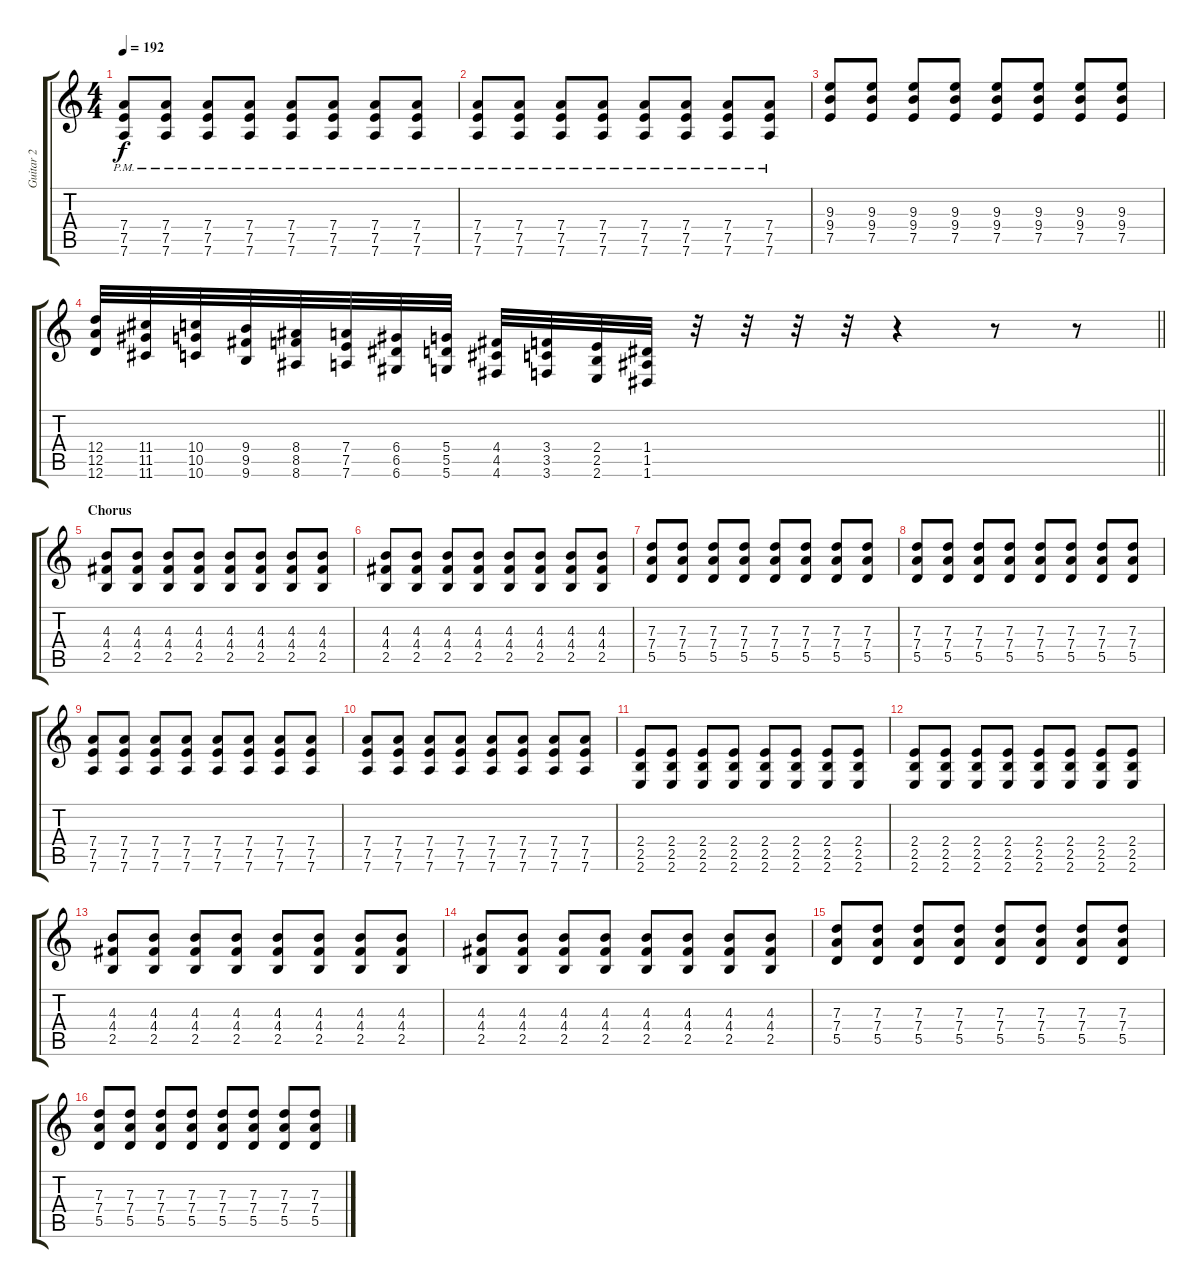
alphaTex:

\track ("Guitar 2" "Guitar 2") {instrument distortionguitar}
\staff {score tabs}
\tuning (E4 B3 G3 D3 A2 D2) {hide}
\ts (4 4)
\tempo 192
\clef g2
\ks c
(7.4{pm} 7.5{pm} 7.6{pm}).8{dy f} (7.4{pm} 7.5{pm} 7.6{pm}).8 (7.4{pm} 7.5{pm} 7.6{pm}).8 (7.4{pm} 7.5{pm} 7.6{pm}).8 (7.4{pm} 7.5{pm} 7.6{pm}).8 (7.4{pm} 7.5{pm} 7.6{pm}).8 (7.4{pm} 7.5{pm} 7.6{pm}).8 (7.4{pm} 7.5{pm} 7.6{pm}).8 |
(7.4{pm} 7.5{pm} 7.6{pm}).8 (7.4{pm} 7.5{pm} 7.6{pm}).8 (7.4{pm} 7.5{pm} 7.6{pm}).8 (7.4{pm} 7.5{pm} 7.6{pm}).8 (7.4{pm} 7.5{pm} 7.6{pm}).8 (7.4{pm} 7.5{pm} 7.6{pm}).8 (7.4{pm} 7.5{pm} 7.6{pm}).8 (7.4{pm} 7.5{pm} 7.6{pm}).8 |
(9.3 9.4 7.5).8 (9.3 9.4 7.5).8 (9.3 9.4 7.5).8 (9.3 9.4 7.5).8 (9.3 9.4 7.5).8 (9.3 9.4 7.5).8 (9.3 9.4 7.5).8 (9.3 9.4 7.5).8 |
\barLineRight lightlight
(12.4 12.5 12.6).32 (11.4 11.5 11.6).32 (10.4 10.5 10.6).32 (9.4 9.5 9.6).32 (8.4 8.5 8.6).32 (7.4 7.5 7.6).32 (6.4 6.5 6.6).32 (5.4 5.5 5.6).32 (4.4 4.5 4.6).32 (3.4 3.5 3.6).32 (2.4 2.5 2.6).32 (1.4 1.5 1.6).32 r.32 r.32 r.32 r.32 r.4 r.8 r.8 |
\section ("" "Chorus")
(4.3 4.4 2.5).8 (4.3 4.4 2.5).8 (4.3 4.4 2.5).8 (4.3 4.4 2.5).8 (4.3 4.4 2.5).8 (4.3 4.4 2.5).8 (4.3 4.4 2.5).8 (4.3 4.4 2.5).8 |
(4.3 4.4 2.5).8 (4.3 4.4 2.5).8 (4.3 4.4 2.5).8 (4.3 4.4 2.5).8 (4.3 4.4 2.5).8 (4.3 4.4 2.5).8 (4.3 4.4 2.5).8 (4.3 4.4 2.5).8 |
(7.3 7.4 5.5).8 (7.3 7.4 5.5).8 (7.3 7.4 5.5).8 (7.3 7.4 5.5).8 (7.3 7.4 5.5).8 (7.3 7.4 5.5).8 (7.3 7.4 5.5).8 (7.3 7.4 5.5).8 |
(7.3 7.4 5.5).8 (7.3 7.4 5.5).8 (7.3 7.4 5.5).8 (7.3 7.4 5.5).8 (7.3 7.4 5.5).8 (7.3 7.4 5.5).8 (7.3 7.4 5.5).8 (7.3 7.4 5.5).8 |
(7.4 7.5 7.6).8 (7.4 7.5 7.6).8 (7.4 7.5 7.6).8 (7.4 7.5 7.6).8 (7.4 7.5 7.6).8 (7.4 7.5 7.6).8 (7.4 7.5 7.6).8 (7.4 7.5 7.6).8 |
(7.4 7.5 7.6).8 (7.4 7.5 7.6).8 (7.4 7.5 7.6).8 (7.4 7.5 7.6).8 (7.4 7.5 7.6).8 (7.4 7.5 7.6).8 (7.4 7.5 7.6).8 (7.4 7.5 7.6).8 |
(2.4 2.5 2.6).8 (2.4 2.5 2.6).8 (2.4 2.5 2.6).8 (2.4 2.5 2.6).8 (2.4 2.5 2.6).8 (2.4 2.5 2.6).8 (2.4 2.5 2.6).8 (2.4 2.5 2.6).8 |
(2.4 2.5 2.6).8 (2.4 2.5 2.6).8 (2.4 2.5 2.6).8 (2.4 2.5 2.6).8 (2.4 2.5 2.6).8 (2.4 2.5 2.6).8 (2.4 2.5 2.6).8 (2.4 2.5 2.6).8 |
(4.3 4.4 2.5).8 (4.3 4.4 2.5).8 (4.3 4.4 2.5).8 (4.3 4.4 2.5).8 (4.3 4.4 2.5).8 (4.3 4.4 2.5).8 (4.3 4.4 2.5).8 (4.3 4.4 2.5).8 |
(4.3 4.4 2.5).8 (4.3 4.4 2.5).8 (4.3 4.4 2.5).8 (4.3 4.4 2.5).8 (4.3 4.4 2.5).8 (4.3 4.4 2.5).8 (4.3 4.4 2.5).8 (4.3 4.4 2.5).8 |
(7.3 7.4 5.5).8 (7.3 7.4 5.5).8 (7.3 7.4 5.5).8 (7.3 7.4 5.5).8 (7.3 7.4 5.5).8 (7.3 7.4 5.5).8 (7.3 7.4 5.5).8 (7.3 7.4 5.5).8 |
(7.3 7.4 5.5).8 (7.3 7.4 5.5).8 (7.3 7.4 5.5).8 (7.3 7.4 5.5).8 (7.3 7.4 5.5).8 (7.3 7.4 5.5).8 (7.3 7.4 5.5).8 (7.3 7.4 5.5).8
